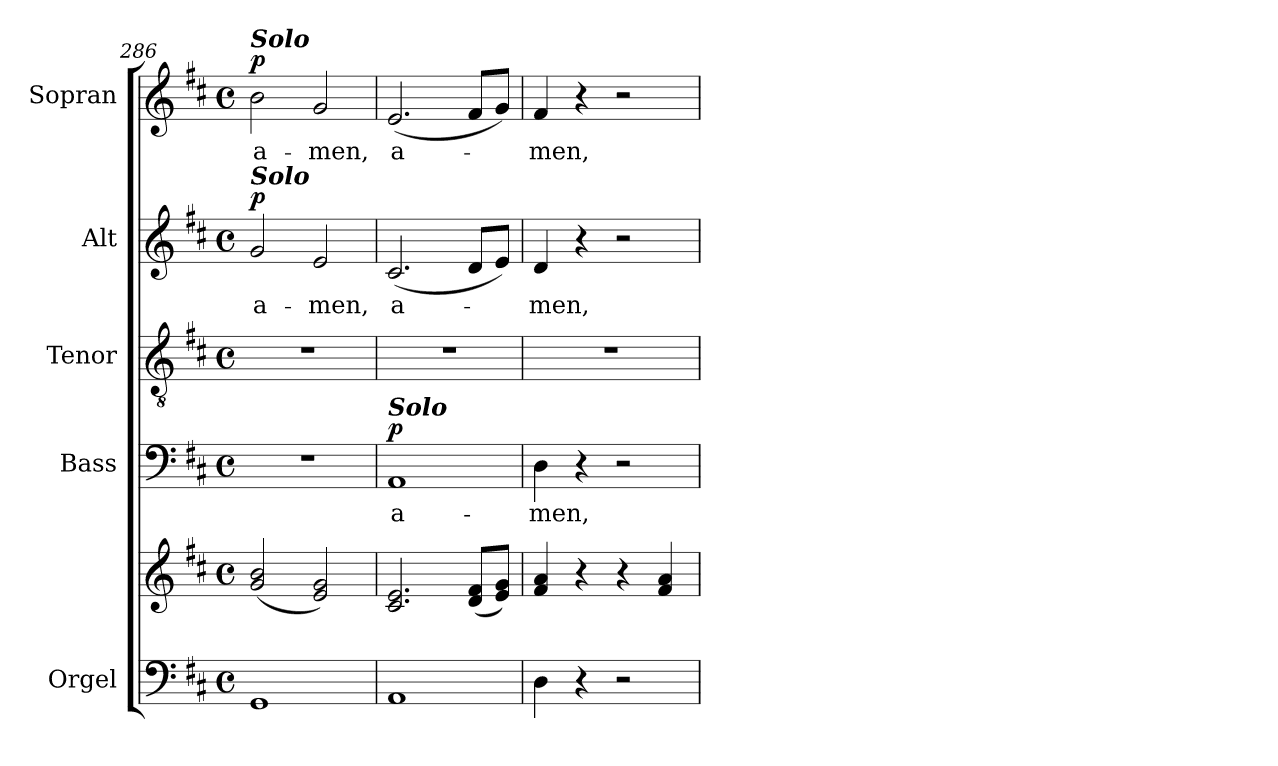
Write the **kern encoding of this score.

**kern	**kern	**kern	**text	**dynam	**kern	**kern	**text	**dynam	**kern	**text	**dynam
*part5	*part5	*part4	*part4	*part4	*part3	*part2	*part2	*part2	*part1	*part1	*part1
*staff6	*staff5	*staff4	*staff4	*staff4	*staff3	*staff2	*staff2	*staff2	*staff1	*staff1	*staff1
*I"Orgel	*	*I"Bass	*	*	*I"Tenor	*I"Alt	*	*	*I"Sopran	*	*
*I'Org.	*	*I'B.	*	*	*I'T.	*I'A.	*	*	*I'S.	*	*
*clefF4	*clefG2	*clefF4	*	*	*clefGv2	*clefG2	*	*	*clefG2	*	*
*k[f#c#]	*k[f#c#]	*k[f#c#]	*	*	*k[f#c#]	*k[f#c#]	*	*	*k[f#c#]	*	*
*D:	*D:	*D:	*	*	*D:	*D:	*	*	*D:	*	*
*M4/4	*M4/4	*M4/4	*	*	*M4/4	*M4/4	*	*	*M4/4	*	*
*met(c)	*met(c)	*met(c)	*	*	*met(c)	*met(c)	*	*	*met(c)	*	*
=286	=286	=286	=286	=286	=286	=286	=286	=286	=286	=286	=286
!	!	!	!	!	!	!	!	!	!LO:TX:a:Bi:t=Solo	!	!
!	!	!	!	!	!	!LO:TX:a:Bi:t=Solo	!	!	!	!	!
!	!	!	!	!	!	!	!LO:LY:b	!LO:DY:a	!	!LO:LY:b	!LO:DY:a
1GG	(<2g/ 2b/	1r	.	.	1r	2g/	a-	p	2b\	a-	p
!	!	!	!	!	!	!	!LO:LY:b	!	!	!LO:LY:b	!
.	2e/ 2g/)	.	.	.	.	2e/	-men,	.	2g/	-men,	.
=287	=287	=287	=287	=287	=287	=287	=287	=287	=287	=287	=287
!	!	!LO:TX:a:Bi:t=Solo	!	!	!	!	!	!	!	!	!
!	!	!	!LO:LY:b	!LO:DY:a	!	!	!LO:LY:b	!	!	!LO:LY:b	!
1AA	2.c#/ 2.e/	1AA	a-	p	1r	(<2.c#/	a-	.	(<2.e/	a-	.
.	(<8d/ 8f#/L	.	.	.	.	8d/L	.	.	8f#/L	.	.
.	8e/ 8g/J)	.	.	.	.	8e/J)	.	.	8g/J)	.	.
=288	=288	=288	=288	=288	=288	=288	=288	=288	=288	=288	=288
!	!	!	!LO:LY:b	!	!	!	!LO:LY:b	!	!	!LO:LY:b	!
4D\	4f#/ 4a/	4D\	-men,	.	1r	4d/	-men,	.	4f#/	-men,	.
4r	4r	4r	.	.	.	4r	.	.	4r	.	.
2r	4r	2r	.	.	.	2r	.	.	2r	.	.
.	4f#/ 4a/	.	.	.	.	.	.	.	.	.	.
=	=	=	=	=	=	=	=	=	=	=	=
*-	*-	*-	*-	*-	*-	*-	*-	*-	*-	*-	*-
